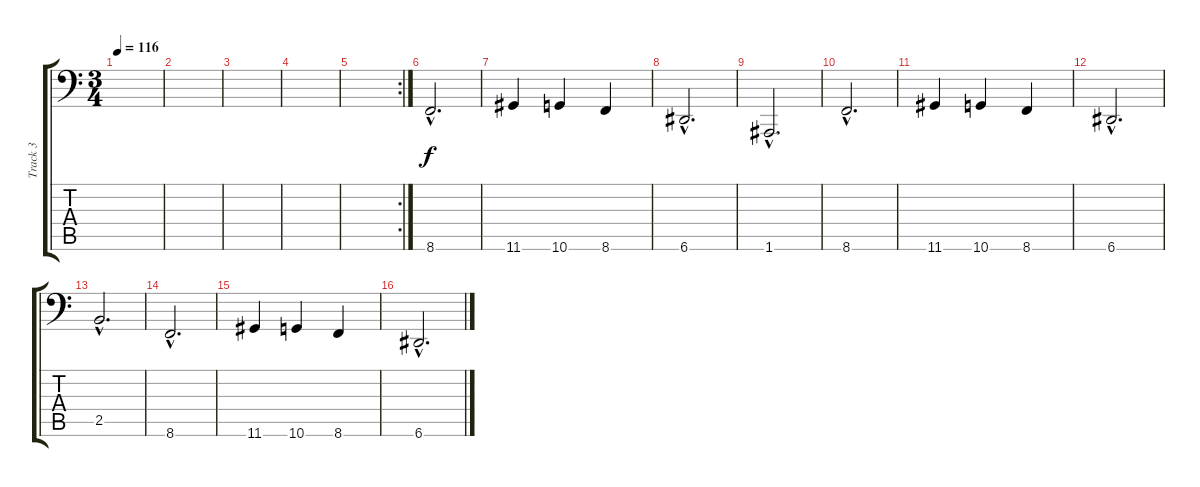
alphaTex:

\track ("Track 3" "Track 3") {instrument cello}
\staff {score tabs}
\tuning (E4 B3 G3 D3 A2 A1) {hide}
\ts (3 4)
\tempo 116
\clef f4
\ks c
|
|
|
|
\rc 2
|
8.6{hac}.2{d} |
11.6.4 10.6.4 8.6.4 |
6.6{hac}.2{d} |
1.6{hac}.2{d} |
8.6{hac}.2{d} |
11.6.4 10.6.4 8.6.4 |
6.6{hac}.2{d} |
2.5{hac}.2{d} |
8.6{hac}.2{d} |
11.6.4 10.6.4 8.6.4 |
6.6{hac}.2{d}
